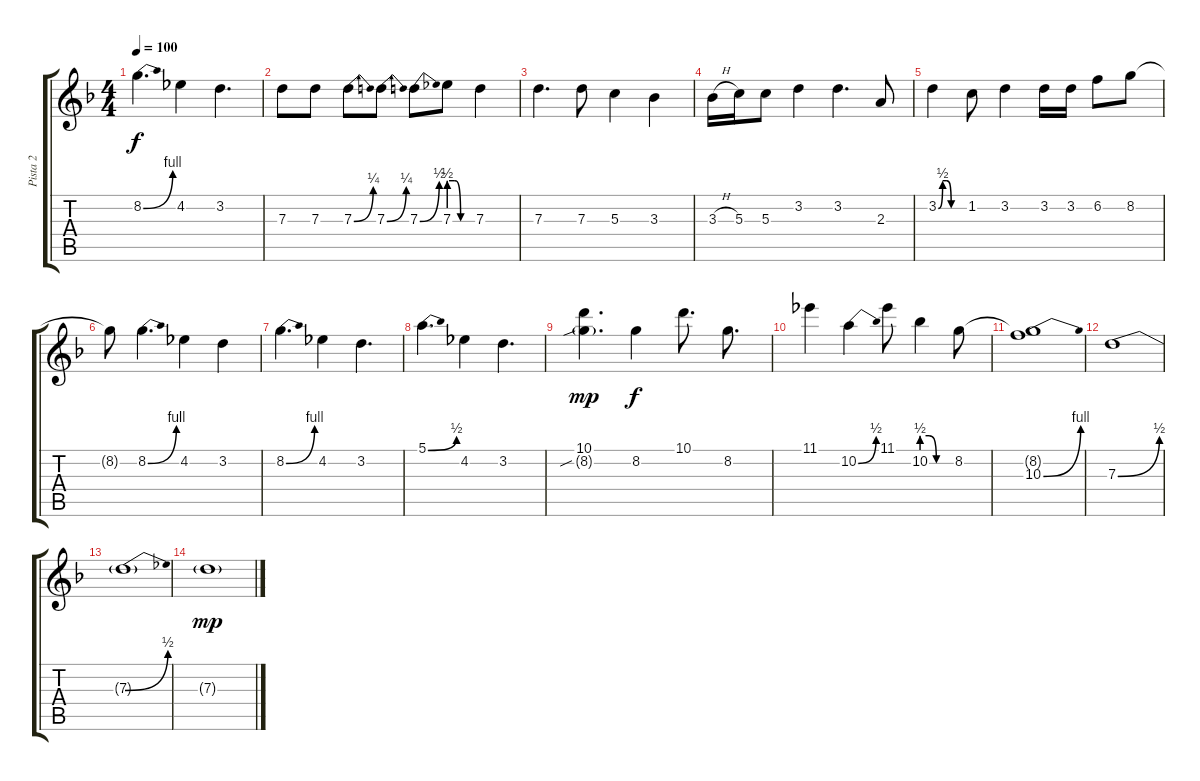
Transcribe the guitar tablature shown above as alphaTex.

\track ("Pista 2" "Pista 2") {instrument overdrivenguitar}
\staff {score tabs}
\tuning (E4 B3 G3 D3 A2 D2) {hide}
\ts (4 4)
\tempo 100
\clef g2
\ks dminor
8.2{be (bend 0 0 60 4)}.4{d dy f} 4.2.4 3.2.4{d} |
7.3.8 7.3.8 7.3{be (bend 0 0 60 1)}.8 7.3{be (bend 0 0 60 1)}.8 7.3{be (bend 0 0 60 2)}.8 7.3{be (custom 0 2 15 2 30 0 60 0)}.8 7.3.4 |
7.3.4{d} 7.3.8 5.3.4 3.3.4 |
3.3{h}.16 5.3.16 5.3.8 3.2.4 3.2.4{d} 2.3.8 |
3.2{be (custom 0 0 10 2 20 2 30 0 60 0)}.4 1.2.8 3.2.4 3.2.16 3.2.16 6.2.8 8.2.8 |
8.2{t}.8 8.2{be (bend 0 0 60 4)}.4{d} 4.2.4 3.2.4 |
8.2{be (bend 0 0 60 4)}.4{d} 4.2.4 3.2.4{d} |
5.1{be (bend 0 0 60 2)}.4{d} 4.2.4 3.2.4{d} |
(10.1 8.2{sib g}).4{d dy mp} 8.2.4{dy f} 10.1.8{d} 8.2.8{d} |
11.1.4 10.2{be (bend 0 0 60 2)}.4 11.1.8 10.2{be (custom 0 2 15 2 30 0 60 0)}.4 8.2.8 |
(8.2{t} 10.3{be (bend 0 0 60 4)}).1 |
7.3{be (bend 0 0 60 2)}.1 |
7.3{be (bend 0 0 60 2) t}.1 |
7.3{g}.1{dy mp}
